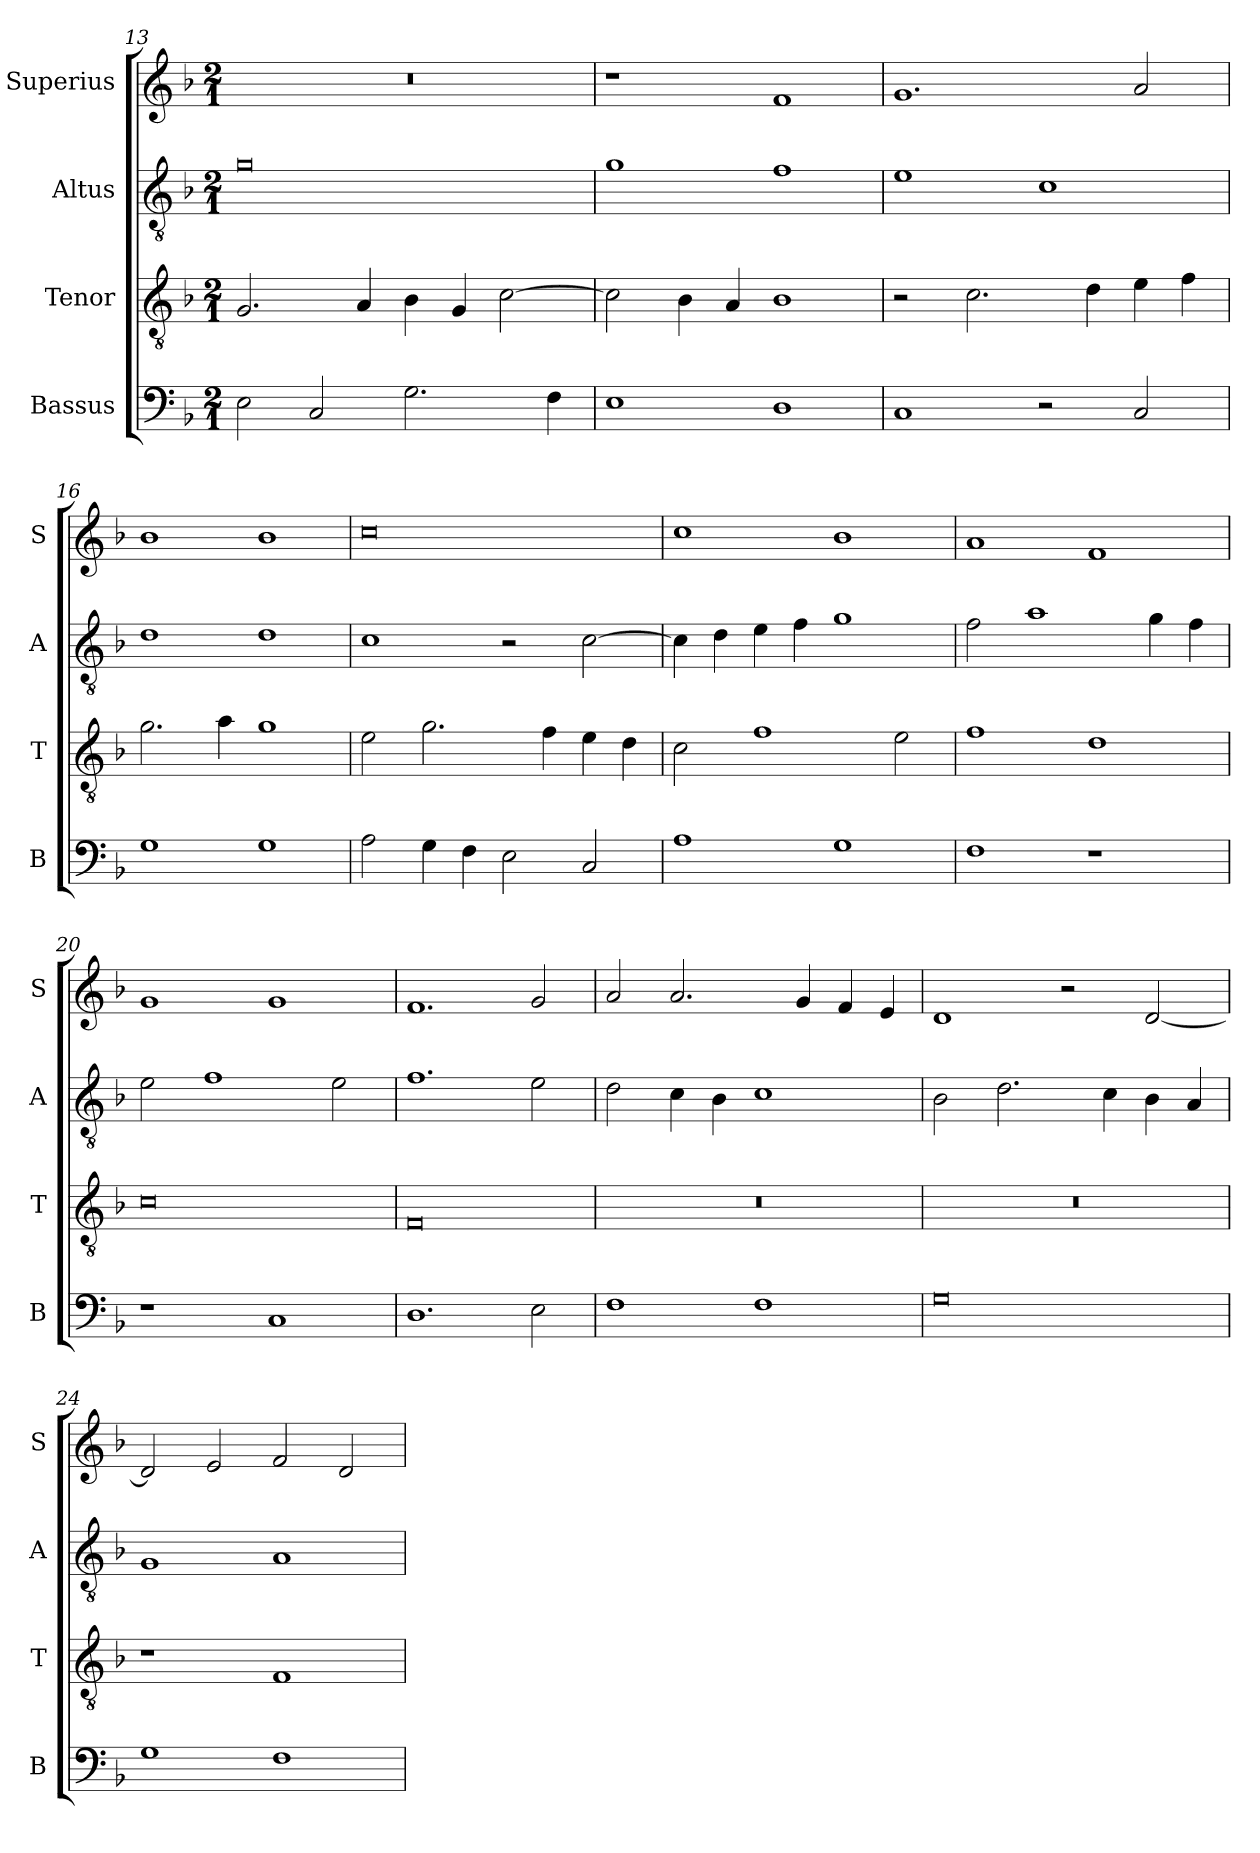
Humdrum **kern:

**kern	**kern	**kern	**kern
*part4	*part3	*part2	*part1
*staff4	*staff3	*staff2	*staff1
*I"Bassus	*I"Tenor	*I"Altus	*I"Superius
*I'B	*I'T	*I'A	*I'S
*clefF4	*clefGv2	*clefGv2	*clefG2
*k[b-]	*k[b-]	*k[b-]	*k[b-]
*M2/1	*M2/1	*M2/1	*M2/1
=13	=13	=13	=13
2E	2.G	0g	0r
2C	.	.	.
.	4A	.	.
2.G	4B-	.	.
.	4G	.	.
.	[2c	.	.
4F	.	.	.
=14	=14	=14	=14
1E	2c]	1g	1r
.	4B-	.	.
.	4A	.	.
1D	1B-	1f	1f
=15	=15	=15	=15
1C	2r	1e	1.g
.	2.c	.	.
2r	.	1c	.
.	4d	.	.
2C	4e	.	2a
.	4f	.	.
!!LO:PB:g=z
=16	=16	=16	=16
1G	2.g	1d	1b-
.	4a	.	.
1G	1g	1d	1b-
=17	=17	=17	=17
2A	2e	1c	0cc
4G	2.g	.	.
4F	.	.	.
2E	.	2r	.
.	4f	.	.
2C	4e	[2c	.
.	4d	.	.
=18	=18	=18	=18
1A	2c	4c]	1cc
.	.	4d	.
.	1f	4e	.
.	.	4f	.
1G	.	1g	1b-
.	2e	.	.
=19	=19	=19	=19
1F	1f	2f	1a
.	.	1a	.
1r	1d	.	1f
.	.	4g	.
.	.	4f	.
=20	=20	=20	=20
1r	0c	2e	1g
.	.	1f	.
1C	.	.	1g
.	.	2e	.
!!LO:LB:g=z
=21	=21	=21	=21
1.D	0F	1.f	1.f
2E	.	2e	2g
=22	=22	=22	=22
1F	0r	2d	2a
.	.	4c	2.a
.	.	4B-	.
1F	.	1c	.
.	.	.	4g
.	.	.	4f
.	.	.	4e
=23	=23	=23	=23
0G	0r	2B-	1d
.	.	2.d	.
.	.	.	2r
.	.	4c	.
.	.	4B-	[2d
.	.	4A	.
=24	=24	=24	=24
1G	1r	1G	2d]
.	.	.	2e
1F	1F	1A	2f
.	.	.	2d
=	=	=	=
*-	*-	*-	*-
